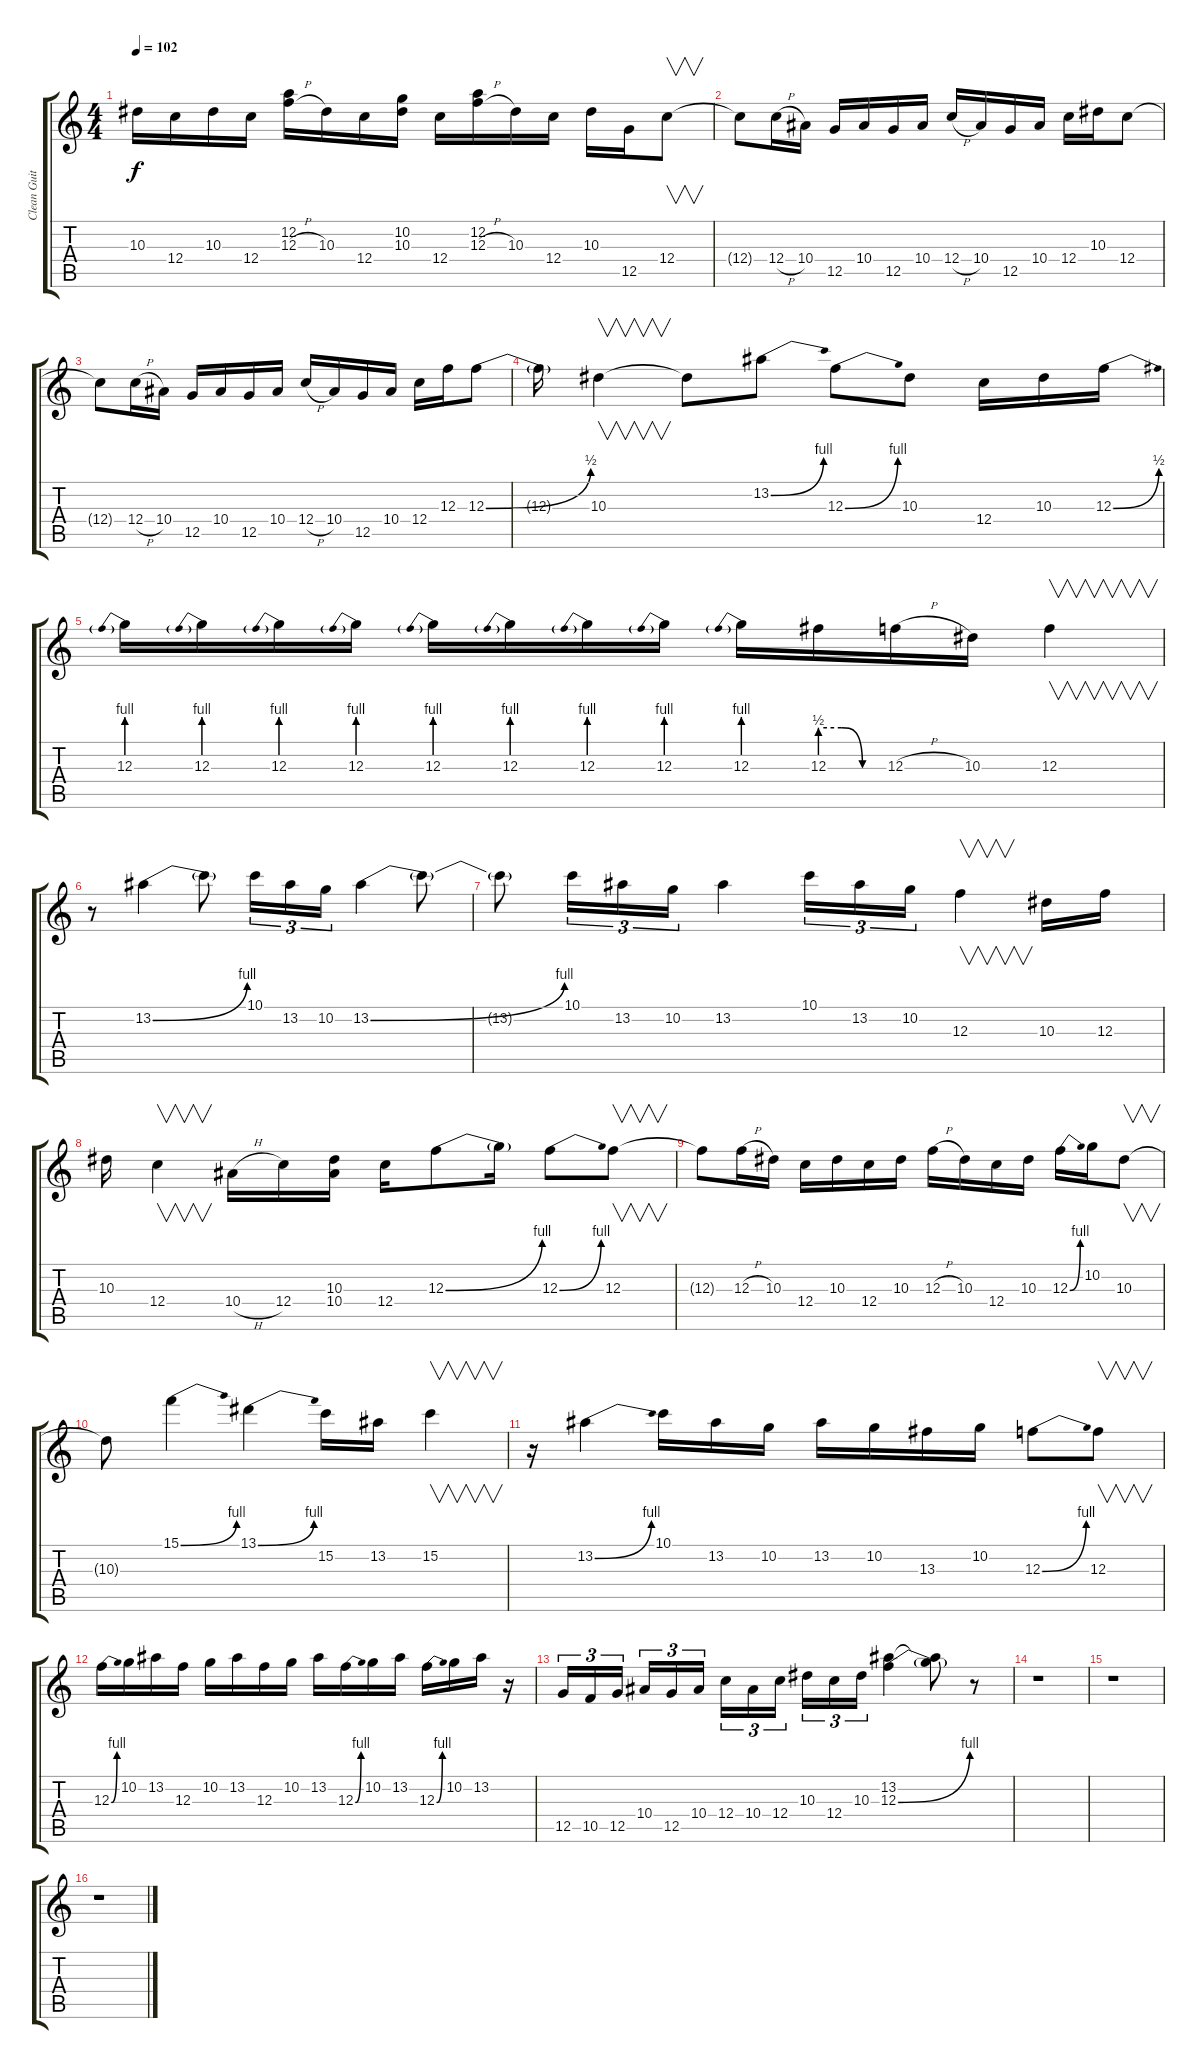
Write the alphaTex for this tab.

\track ("Clean Guitar" "Clean Guit") {instrument electricguitarclean}
\staff {score tabs}
\tuning (D4 A3 F3 C3 G2 C2) {hide}
\ts (4 4)
\tempo 102
\clef g2
\ks c
10.3.16{dy f} 12.4.16 10.3.16 12.4.16 (12.2 12.3{h}).16 10.3.16 12.4.16 (10.2 10.3).16 12.4.16 (12.2 12.3{h}).16 10.3.16 12.4.16 10.3.16 12.5.16 12.4.8{v} |
12.4{t}.8 12.4{h}.16 10.4.16 12.5.16 10.4.16 12.5.16 10.4.16 12.4{h}.16 10.4.16 12.5.16 10.4.16 12.4.16 10.3.16 12.4.8 |
12.4{t}.8 12.4{h}.16 10.4.16 12.5.16 10.4.16 12.5.16 10.4.16 12.4{h}.16 10.4.16 12.5.16 10.4.16 12.4.16 12.3.16 12.3{be (bend 0 0 60 2)}.8 |
12.3{t}.16 10.3.4{v} 10.3{t}.8 13.2{be (bend 0 0 60 4)}.8 12.3{be (bend 0 0 60 4)}.8 10.3.8 12.4.16 10.3.16 12.3{be (bend 0 0 60 2)}.16 |
12.3{be (prebend 0 4 60 4)}.16 12.3{be (prebend 0 4 60 4)}.16 12.3{be (prebend 0 4 60 4)}.16 12.3{be (prebend 0 4 60 4)}.16 12.3{be (prebend 0 4 60 4)}.16 12.3{be (prebend 0 4 60 4)}.16 12.3{be (prebend 0 4 60 4)}.16 12.3{be (prebend 0 4 60 4)}.16 12.3{be (prebend 0 4 60 4)}.16 12.3{be (custom 0 2 20 2 40 0 60 0)}.16 12.3{h}.16 10.3.16 12.3.4{v} |
r.8 13.2{be (bend 0 0 60 4)}.4 13.2{t}.8 10.1.16{tu (3 2)} 13.2.16{tu (3 2)} 10.2.16{tu (3 2)} 13.2{be (bend 0 0 60 4)}.4 13.2{t}.8 |
13.2{t}.8 10.1.16{tu (3 2)} 13.2.16{tu (3 2)} 10.2.16{tu (3 2)} 13.2.4 10.1.16{tu (3 2)} 13.2.16{tu (3 2)} 10.2.16{tu (3 2)} 12.3.4{v} 10.3.16 12.3.16 |
10.3.16 12.4.4{v} 10.4{h}.16 12.4.16 (10.3 10.4).16 12.4.16 12.3{be (bend 0 0 60 4)}.8 12.3{t}.16 12.3{be (bend 0 0 60 4)}.8 12.3.8{v} |
12.3{t}.8 12.3{h}.16 10.3.16 12.4.16 10.3.16 12.4.16 10.3.16 12.3{h}.16 10.3.16 12.4.16 10.3.16 12.3{be (bend 0 0 60 4)}.16 10.2.16 10.3.8{v} |
10.3{t}.8 15.1{be (bend 0 0 60 4)}.4 13.1{be (bend 0 0 60 4)}.4 15.2.16 13.2.16 15.2.4{v} |
r.16 13.2{be (bend 0 0 60 4)}.4 10.1.16 13.2.16 10.2.16 13.2.16 10.2.16 13.3.16 10.2.16 12.3{be (bend 0 0 60 4)}.8 12.3.8{v} |
12.3{be (bend 0 0 60 4)}.16 10.2.16 13.2.16 12.3.16 10.2.16 13.2.16 12.3.16 10.2.16 13.2.16 12.3{be (bend 0 0 60 4)}.16 10.2.16 13.2.16 12.3{be (bend 0 0 60 4)}.16 10.2.16 13.2.16 r.16 |
12.5.16{tu (3 2)} 10.5.16{tu (3 2)} 12.5.16{tu (3 2)} 10.4.16{tu (3 2)} 12.5.16{tu (3 2)} 10.4.16{tu (3 2)} 12.4.16{tu (3 2)} 10.4.16{tu (3 2)} 12.4.16{tu (3 2)} 10.3.16{tu (3 2)} 12.4.16{tu (3 2)} 10.3.16{tu (3 2)} (13.2 12.3{be (bend 0 0 60 4)}).4 (13.2{t} 12.3{t}).8 r.8 |
r.1 |
r.1 |
r.1
